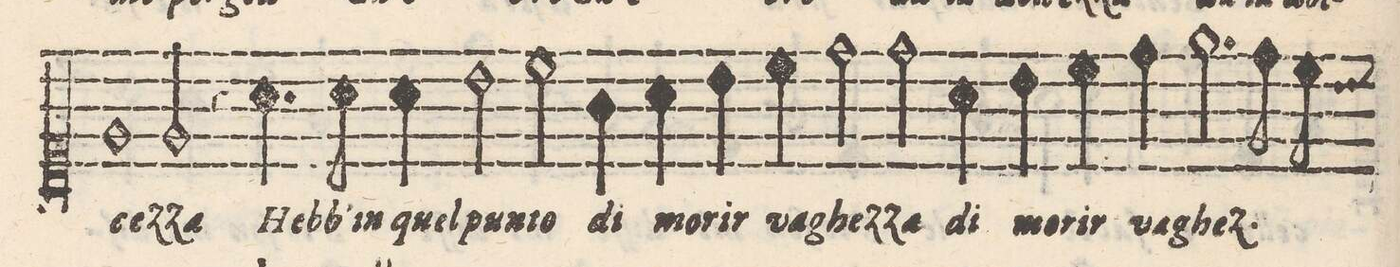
**kern	**text
*I"Canto	*
*clefC1	*
*k[]	*
*M2/1	*
1e	-cez-
2e/	-za
4r	.
4.a\	Heb-
=24-	=24-
8a\	-b'in
4a\	quel
2b\	pun-
2cc\	-to
4g\	di
4a\	mo-
=25-	=25-
4b\	-rir
4cc\	va-
2dd\	-ghez-
2dd\	-za
4a\	di
4b\	mo-
=26-	=26-
4cc\	-rir
4dd\	va-
2.ee\	-ghez-
8dd\	.
8cc\	.
*-	*-
